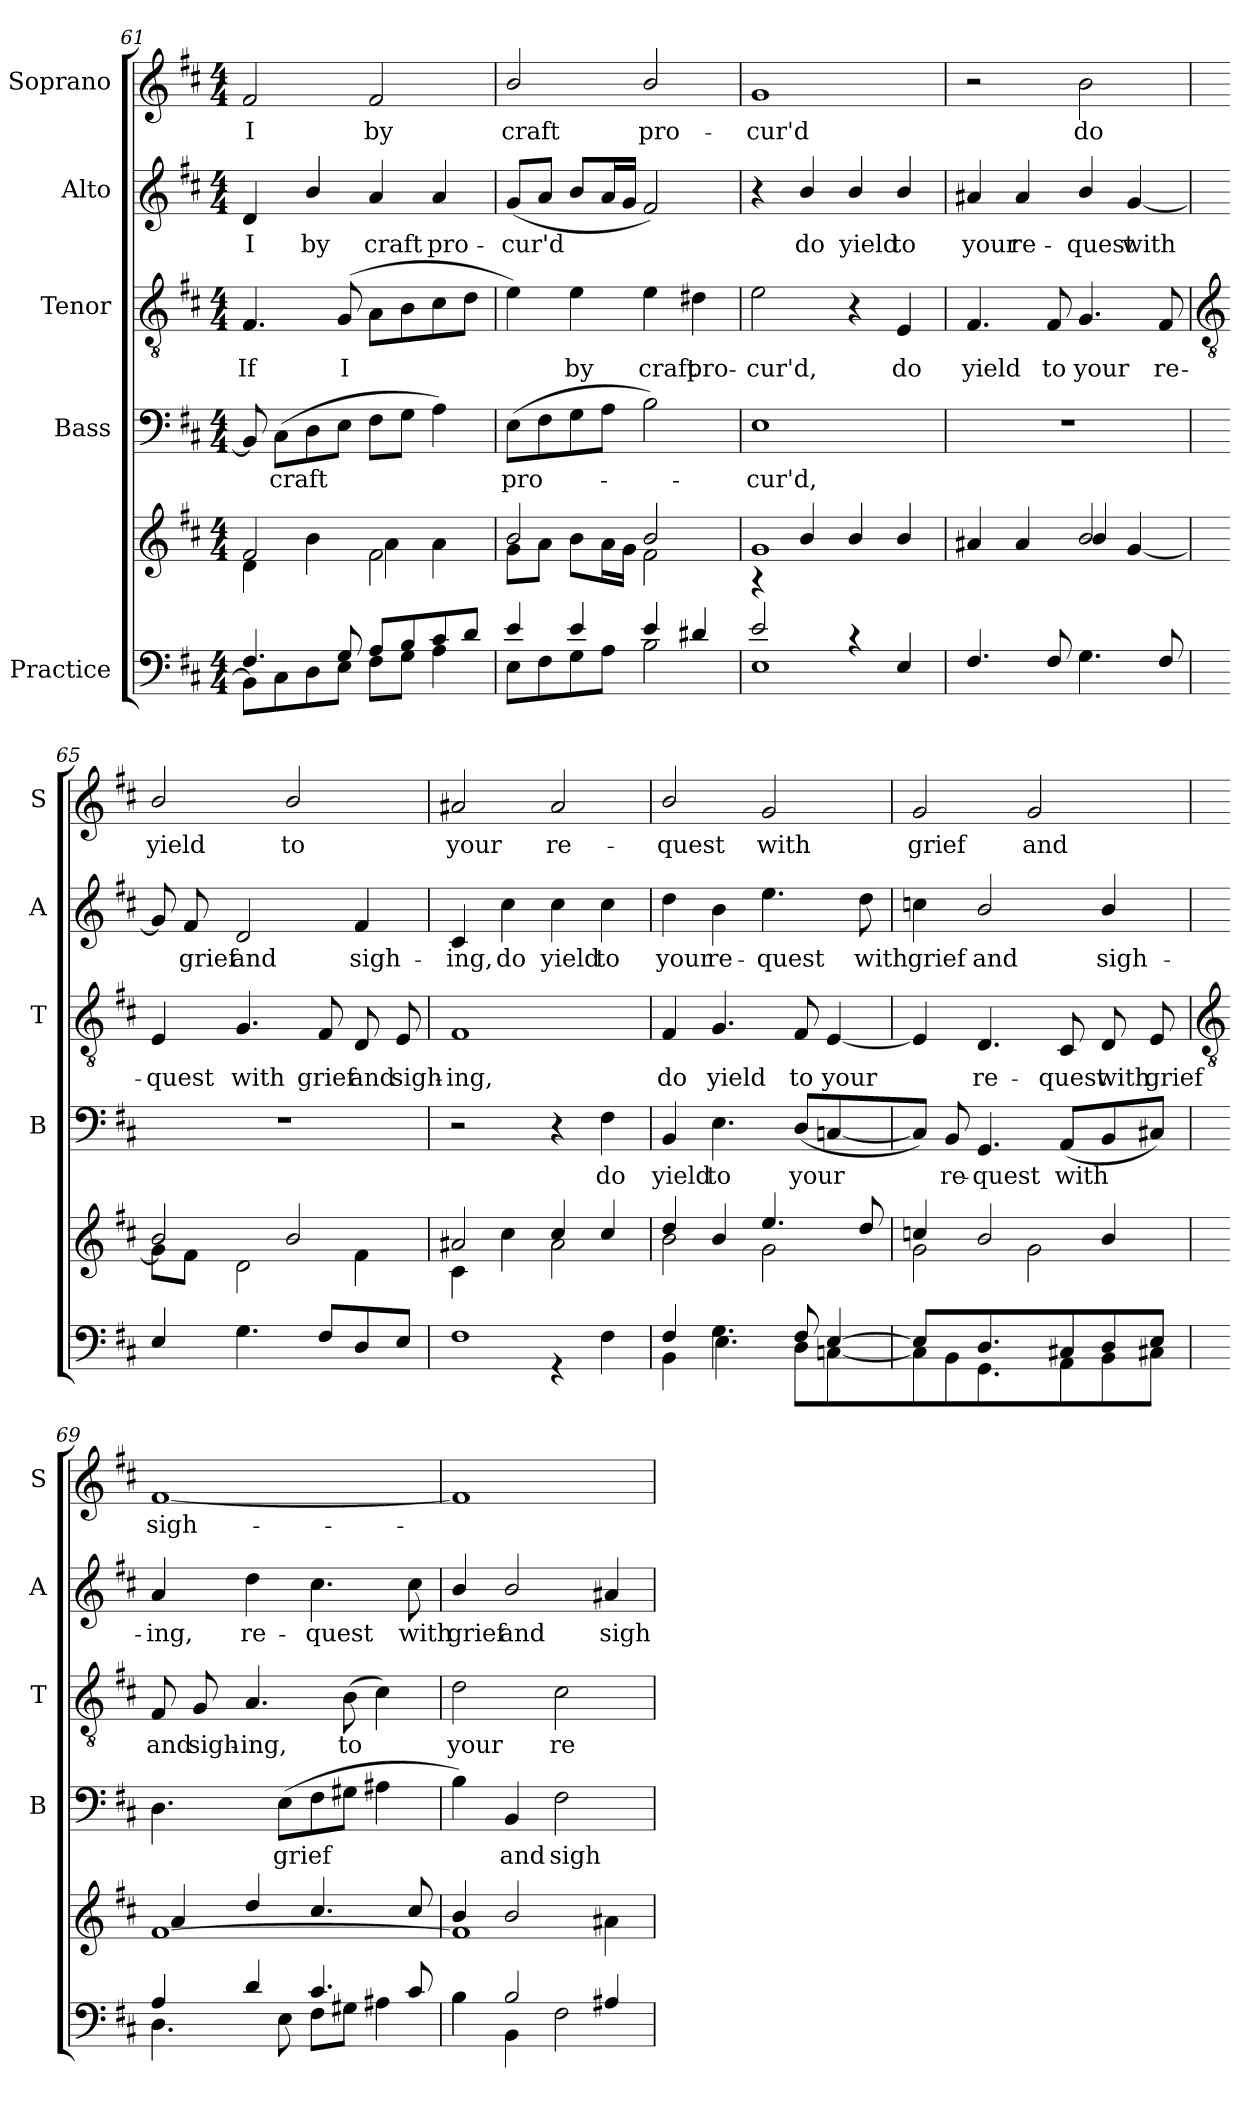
**kern	**kern	**kern	**text	**kern	**text	**kern	**text	**kern	**text
*part5	*part5	*part4	*part4	*part3	*part3	*part2	*part2	*part1	*part1
*staff6	*staff5	*staff4	*staff4	*staff3	*staff3	*staff2	*staff2	*staff1	*staff1
*I"Practice	*	*I"Bass	*	*I"Tenor	*	*I"Alto	*	*I"Soprano	*
*	*	*I'B	*	*I'T	*	*I'A	*	*I'S	*
!!LO:LB:g=z
*clefF4	*clefG2	*clefF4	*	*clefGv2	*	*clefG2	*	*clefG2	*
*k[f#c#]	*k[f#c#]	*k[f#c#]	*	*k[f#c#]	*	*k[f#c#]	*	*k[f#c#]	*
*D:	*D:	*D:	*	*D:	*	*D:	*	*D:	*
*M4/4	*M4/4	*M4/4	*	*M4/4	*	*M4/4	*	*M4/4	*
=61	=61	=61	=61	=61	=61	=61	=61	=61	=61
*^	*^	*	*	*	*	*	*	*	*
!	!	!	!	!	!	!	!LO:LY:b	!	!LO:LY:b	!	!LO:LY:b
4.F#/	8BB\L]	2f#	4d\	8BB]	.	4.F#	If	4d	I	2f#	I
!	!	!	!	!	!LO:LY:b	!	!	!	!	!	!
.	8C#\	.	.	(>8C#L	craft	.	.	.	.	.	.
!	!	!	!	!	!	!	!	!	!LO:LY:b	!	!
.	8D\	.	4b\	8D	.	.	.	4b/	by	.	.
!	!	!	!	!	!	!	!LO:LY:b	!	!	!	!
8G/	8EJ	.	.	8EJ	.	(>8G	I	.	.	.	.
!	!	!	!	!	!	!	!	!	!LO:LY:b	!	!LO:LY:b
8A/L	8F#L	2f#\	4a	8F#L	.	8AL	.	4a	craft	2f#	by
8B/	8GJ	.	.	8GJ	.	8B	.	.	.	.	.
!	!	!	!	!	!	!	!	!	!LO:LY:b	!	!
8c#/	4A	.	4a	4A)	.	8c#	.	4a	pro-	.	.
8d/J	.	.	.	.	.	8dJ	.	.	.	.	.
=62	=62	=62	=62	=62	=62	=62	=62	=62	=62	=62	=62
!	!	!	!	!	!LO:LY:b	!	!	!	!LO:LY:b	!	!LO:LY:b
4e/	8EL	2b/	8g\L	(>8EL	pro-	4e)	.	(<8gL	-cur'd	2b/	craft
.	8F#	.	8a\J	8F#	.	.	.	8aJ	.	.	.
!	!	!	!	!	!	!	!LO:LY:b	!	!	!	!
4e/	8G	.	8b\L	8G	.	4e	by	8bL	.	.	.
.	8AJ	.	16a\L	8AJ	.	.	.	16aL	.	.	.
.	.	.	16g\JJ	.	.	.	.	16gJJ	.	.	.
!	!	!	!	!	!	!	!LO:LY:b	!	!	!	!LO:LY:b
4e/	2B	2b/	2f#	2B)	.	4e	craft	2f#)	.	2b/	pro-
!	!	!	!	!	!	!	!LO:LY:b	!	!	!	!
4d#X/	.	.	.	.	.	4d#X	pro-	.	.	.	.
=63	=63	=63	=63	=63	=63	=63	=63	=63	=63	=63	=63
!	!	!	!	!	!LO:LY:b	!	!LO:LY:b	!	!	!	!LO:LY:b
2e/	1E	1g	4r	1E	cur'd,	2e	-cur'd,	4r	.	1g	-cur'd
!	!	!	!	!	!	!	!	!	!LO:LY:b	!	!
.	.	.	4b/	.	.	.	.	4b/	do	.	.
!	!	!	!	!	!	!	!	!	!LO:LY:b	!	!
4r	.	.	4b/	.	.	4r	.	4b/	yield	.	.
!	!	!	!	!	!	!	!LO:LY:b	!	!LO:LY:b	!	!
4E	.	.	4b/	.	.	4E	do	4b/	to	.	.
=64	=64	=64	=64	=64	=64	=64	=64	=64	=64	=64	=64
!	!	!	!	!	!	!	!LO:LY:b	!	!LO:LY:b	!	!
4.F#	1ryy	2ryy	4a#X	1r	.	4.F#	yield	4a#X	your	2r	.
!	!	!	!	!	!	!	!	!	!LO:LY:b	!	!
.	.	.	4a#	.	.	.	.	4a#	re-	.	.
!	!	!	!	!	!	!	!LO:LY:b	!	!	!	!
8F#	.	.	.	.	.	8F#	to	.	.	.	.
!	!	!	!	!	!	!	!LO:LY:b	!	!LO:LY:b	!	!LO:LY:b
4.G\	.	2b	4b/	.	.	4.G/	your	4b/	-quest	2b	do
!	!	!	!	!	!	!	!	!	!LO:LY:b	!	!
.	.	.	[4g/	.	.	.	.	[4g/	with	.	.
!	!	!	!	!	!	!	!LO:LY:b	!	!	!	!
8F#	.	.	.	.	.	8F#	re-	.	.	.	.
!!LO:LB:g=z
=65	=65	=65	=65	=65	=65	=65	=65	=65	=65	=65	=65
*	*	*	*	*	*	*clefGv2	*	*	*	*	*
!	!	!	!	!	!	!	!LO:LY:b	!	!	!	!LO:LY:b
4E	1ryy	2b/	8g\L]	1r	.	4E	-quest	8g/]	.	2b/	yield
!	!	!	!	!	!	!	!	!	!LO:LY:b	!	!
.	.	.	8f#\J	.	.	.	.	8f#	grief	.	.
!	!	!	!	!	!	!	!LO:LY:b	!	!LO:LY:b	!	!
4.G\	.	.	2d\	.	.	4.G/	with	2d	and	.	.
!	!	!	!	!	!	!	!	!	!	!	!LO:LY:b
.	.	2b/	.	.	.	.	.	.	.	2b/	to
!	!	!	!	!	!	!	!LO:LY:b	!	!	!	!
8F#L	.	.	.	.	.	8F#	grief	.	.	.	.
!	!	!	!	!	!	!	!LO:LY:b	!	!LO:LY:b	!	!
8D	.	.	4f#\	.	.	8D	and	4f#	sigh-	.	.
!	!	!	!	!	!	!	!LO:LY:b	!	!	!	!
8EJ	.	.	.	.	.	8E	sigh-	.	.	.	.
=66	=66	=66	=66	=66	=66	=66	=66	=66	=66	=66	=66
!	!	!	!	!	!	!	!LO:LY:b	!	!LO:LY:b	!	!LO:LY:b
1F#	2ryy	2a#X	4c#\	2r	.	1F#	-ing,	4c#	-ing,	2a#X	your
!	!	!	!	!	!	!	!	!	!LO:LY:b	!	!
.	.	.	4cc#	.	.	.	.	4cc#	do	.	.
!	!	!	!	!	!	!	!	!	!LO:LY:b	!	!LO:LY:b
.	4r	2a#\	4cc#/	4r	.	.	.	4cc#	yield	2a#	re-
!	!	!	!	!	!LO:LY:b	!	!	!	!LO:LY:b	!	!
.	4F#	.	4cc#/	4F#	do	.	.	4cc#	to	.	.
=67	=67	=67	=67	=67	=67	=67	=67	=67	=67	=67	=67
!	!	!	!	!	!LO:LY:b	!	!LO:LY:b	!	!LO:LY:b	!	!LO:LY:b
4F#	4BB\	2b\	4dd/	4BB	yield	4F#	do	4dd	your	2b/	-quest
!	!	!	!	!	!LO:LY:b	!	!LO:LY:b	!	!LO:LY:b	!	!
4.G\	4.E	.	4b/	4.E	to	4.G/	yield	4b	re-	.	.
!	!	!	!	!	!	!	!	!	!LO:LY:b	!	!LO:LY:b
.	.	2g\	4.ee/	.	.	.	.	4.ee	-quest	2g/	with
!	!	!	!	!	!LO:LY:b	!	!LO:LY:b	!	!	!	!
8F#	8D\L	.	.	(<8D/L	your	8F#	to	.	.	.	.
!	!	!	!	!	!	!	!LO:LY:b	!	!	!	!
[4E/	[4Cn	.	.	[4Cn	.	[4E	your	.	.	.	.
!	!	!	!	!	!	!	!	!	!LO:LY:b	!	!
.	.	.	8dd/	.	.	.	.	8dd	with	.	.
=68	=68	=68	=68	=68	=68	=68	=68	=68	=68	=68	=68
!	!	!	!	!	!	!	!	!	!LO:LY:b	!	!LO:LY:b
4E/]	8C\L]	2g\	4ccn/	8CJ])	.	4E]	.	4ccn	grief	2g/	grief
!	!	!	!	!	!LO:LY:b	!	!	!	!	!	!
.	8BB\J	.	.	8BB/	re-	.	.	.	.	.	.
!	!	!	!	!	!LO:LY:b	!	!LO:LY:b	!	!LO:LY:b	!	!
4.D/	4.GG	.	2b/	4.GG	-quest	4.D	re-	2b/	and	.	.
!	!	!	!	!	!	!	!	!	!	!	!LO:LY:b
.	.	2g\	.	.	.	.	.	.	.	2g/	and
!	!	!	!	!	!LO:LY:b	!	!LO:LY:b	!	!	!	!
8C#/	8AAL	.	.	(<8AAL	with	8C#	-quest	.	.	.	.
!	!	!	!	!	!	!	!LO:LY:b	!	!LO:LY:b	!	!
8D/	8BB	.	4b/	8BB	.	8D	with	4b/	sigh-	.	.
!	!	!	!	!	!	!	!LO:LY:b	!	!	!	!
8E/J	8C#XJ	.	.	8C#XJ)	.	8E	grief	.	.	.	.
!!LO:LB:g=z
=69	=69	=69	=69	=69	=69	=69	=69	=69	=69	=69	=69
*	*	*	*	*	*	*clefGv2	*	*	*	*	*
!	!	!	!	!	!	!	!LO:LY:b	!	!LO:LY:b	!	!LO:LY:b
4A/	4.D	[1f#	4a/	4.D	.	8F#	and	4a	-ing,	[1f#	sigh-
!	!	!	!	!	!	!	!LO:LY:b	!	!	!	!
.	.	.	.	.	.	8G	sigh-	.	.	.	.
!	!	!	!	!	!	!	!LO:LY:b	!	!LO:LY:b	!	!
4d/	.	.	4dd/	.	.	4.A	-ing,	4dd	re-	.	.
!	!	!	!	!	!LO:LY:b	!	!	!	!	!	!
.	8E	.	.	(>8EL	grief	.	.	.	.	.	.
!	!	!	!	!	!	!	!	!	!LO:LY:b	!	!
4.c#/	8F#L	.	4.cc#/	8F#	.	.	.	4.cc#	-quest	.	.
!	!	!	!	!	!	!	!LO:LY:b	!	!	!	!
.	8G#XJ	.	.	8G#XJ	.	(>8BL	to	.	.	.	.
.	4A#X	.	.	4A#X	.	4c#)	.	.	.	.	.
!	!	!	!	!	!	!	!	!	!LO:LY:b	!	!
8c#/	.	.	8cc#/	.	.	.	.	8cc#	with	.	.
=70	=70	=70	=70	=70	=70	=70	=70	=70	=70	=70	=70
!	!	!	!	!	!	!	!LO:LY:b	!	!LO:LY:b	!	!
4B\	4B	1f#]	4b/	4B)	.	2d	your	4b/	grief	1f#]	.
!	!	!	!	!	!LO:LY:b	!	!	!	!LO:LY:b	!	!
2B/	4BB\	.	2b/	4BB	and	.	.	2b/	and	.	.
!	!	!	!	!	!LO:LY:b	!	!LO:LY:b	!	!	!	!
.	2F#	.	.	2F#	sigh-	2c#	re-	.	.	.	.
!	!	!	!	!	!	!	!	!	!LO:LY:b	!	!
4A#X/	.	.	4a#X	.	.	.	.	4a#X	sigh-	.	.
*v	*v	*	*	*	*	*	*	*	*	*	*
*	*v	*v	*	*	*	*	*	*	*	*
=	=	=	=	=	=	=	=	=	=
*-	*-	*-	*-	*-	*-	*-	*-	*-	*-
